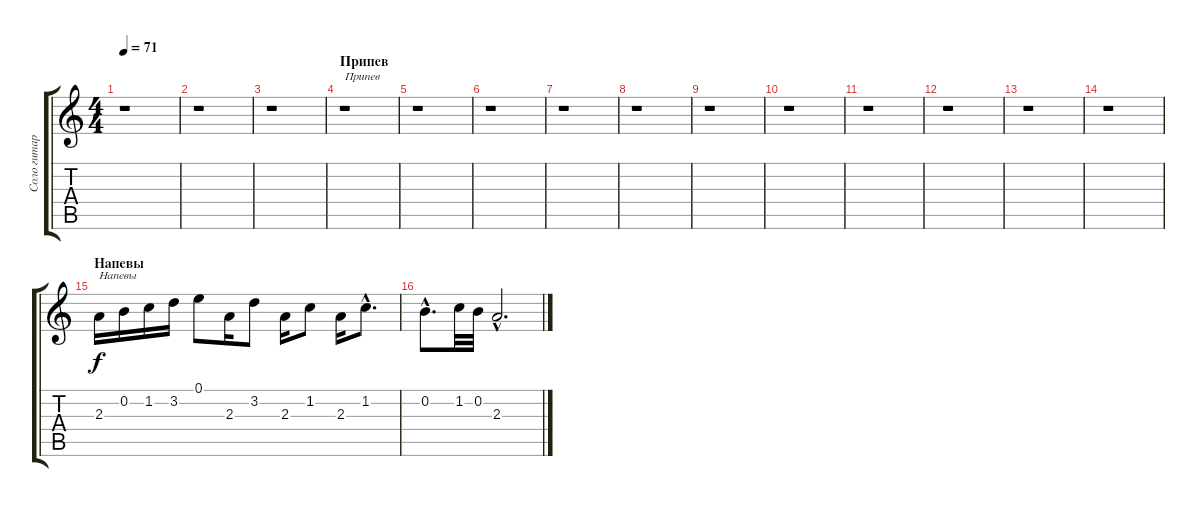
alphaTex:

\track ("Соло гитара (clean)" "Соло гитар") {instrument acousticguitarnylon}
\staff {score tabs}
\tuning (E4 B3 G3 D3 A2 E2) {hide}
\ts (4 4)
\tempo 71
\clef g2
\ks c
r.1{dy f} |
r.1 |
r.1 |
\section ("" "Припев")
r.1{txt "Припев"} |
r.1 |
r.1 |
r.1 |
r.1 |
r.1 |
r.1 |
r.1 |
r.1 |
r.1 |
r.1 |
\section ("" "Напевы")
2.3.16{txt "Напевы"} 0.2.16 1.2.16 3.2.16 0.1.8 2.3.16 3.2.8 2.3.16 1.2.8 2.3.16 1.2{hac}.8{d} |
0.2{hac}.8{d} 1.2.32 0.2.32 2.3{hac}.2{d}
